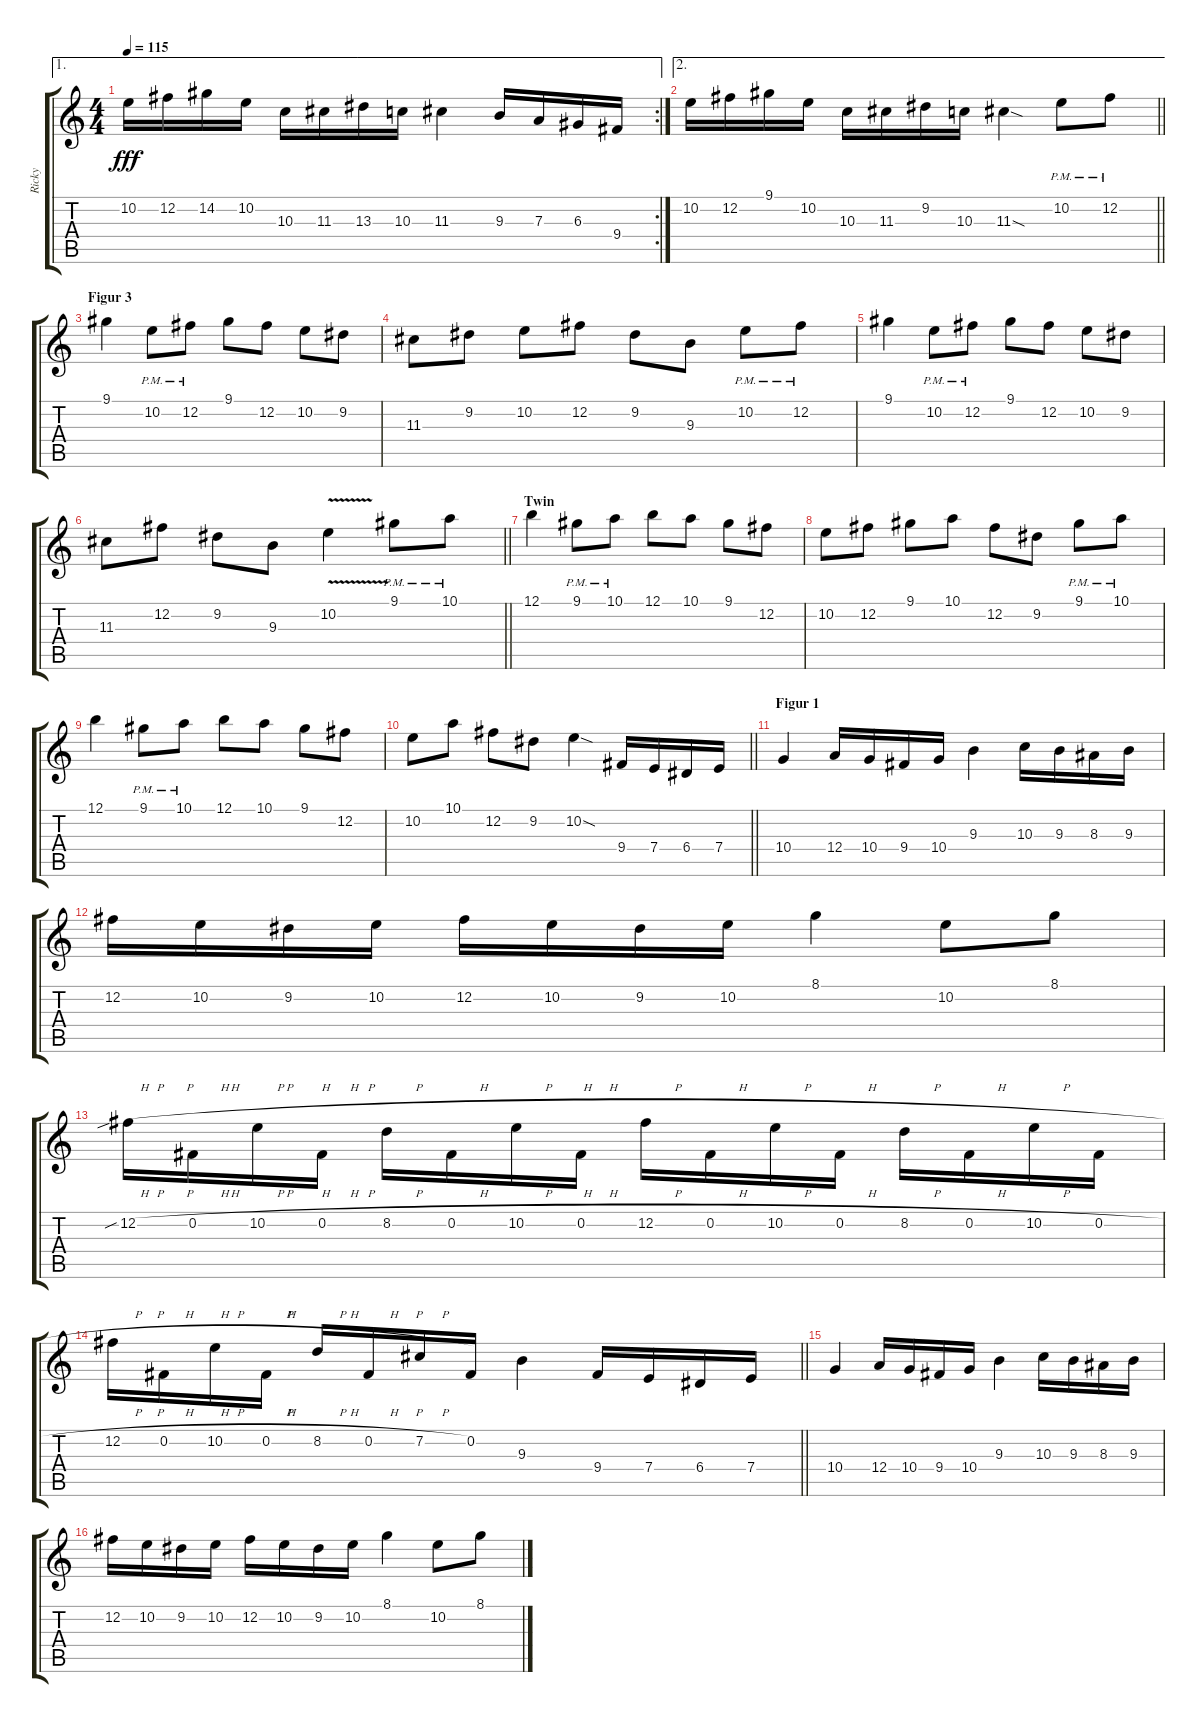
\track ("Ricky" "Ricky") {instrument distortionguitar}
\staff {score tabs}
\tuning (B3 Gb3 D3 A2 E2 B1) {hide}
\ae 1
\rc 2
\ts (4 4)
\tempo 115
\clef g2
\ks c
10.2.16{dy fff} 12.2.16 14.2.16 10.2.16 10.3.16 11.3.16 13.3.16 10.3.16 11.3.4 9.3.16 7.3.16 6.3.16 9.4.16 |
\ae 2
\barLineRight lightlight
10.2.16 12.2.16 9.1.16 10.2.16 10.3.16 11.3.16 9.2.16 10.3.16 11.3{sod}.4 10.2{pm}.8 12.2{pm}.8 |
\section ("" "Figur 3")
9.1.4 10.2{pm}.8 12.2{pm}.8 9.1.8 12.2.8 10.2.8 9.2.8 |
11.3.8 9.2.8 10.2.8 12.2.8 9.2.8 9.3.8 10.2{pm}.8 12.2{pm}.8 |
9.1.4 10.2{pm}.8 12.2{pm}.8 9.1.8 12.2.8 10.2.8 9.2.8 |
\barLineRight lightlight
11.3.8 12.2.8 9.2.8 9.3.8 10.2{v}.4 9.1{pm}.8 10.1{pm}.8 |
\section ("" "Twin")
12.1.4 9.1{pm}.8 10.1{pm}.8 12.1.8 10.1.8 9.1.8 12.2.8 |
10.2.8 12.2.8 9.1.8 10.1.8 12.2.8 9.2.8 9.1{pm}.8 10.1{pm}.8 |
12.1.4 9.1{pm}.8 10.1{pm}.8 12.1.8 10.1.8 9.1.8 12.2.8 |
\barLineRight lightlight
10.2.8 10.1.8 12.2.8 9.2.8 10.2{sod}.4 9.4.16 7.4.16 6.4.16 7.4.16 |
\section ("" "Figur 1")
10.4.4 12.4.16 10.4.16 9.4.16 10.4.16 9.3.4 10.3.16 9.3.16 8.3.16 9.3.16 |
12.2.16 10.2.16 9.2.16 10.2.16 12.2.16 10.2.16 9.2.16 10.2.16 8.1.4 10.2.8 8.1.8 |
12.2{sib h}.16 0.2{h}.16 10.2{h}.16 0.2{h}.16 8.2{h}.16 0.2{h}.16 10.2{h}.16 0.2{h}.16 12.2{h}.16 0.2{h}.16 10.2{h}.16 0.2{h}.16 8.2{h}.16 0.2{h}.16 10.2{h}.16 0.2{h}.16 |
\barLineRight lightlight
12.2{h}.16 0.2{h}.16 10.2{h}.16 0.2{h}.16 8.2{h}.16 0.2{h}.16 7.2{h}.16 0.2.16 9.3.4 9.4.16 7.4.16 6.4.16 7.4.16 |
10.4.4 12.4.16 10.4.16 9.4.16 10.4.16 9.3.4 10.3.16 9.3.16 8.3.16 9.3.16 |
12.2.16 10.2.16 9.2.16 10.2.16 12.2.16 10.2.16 9.2.16 10.2.16 8.1.4 10.2.8 8.1.8
